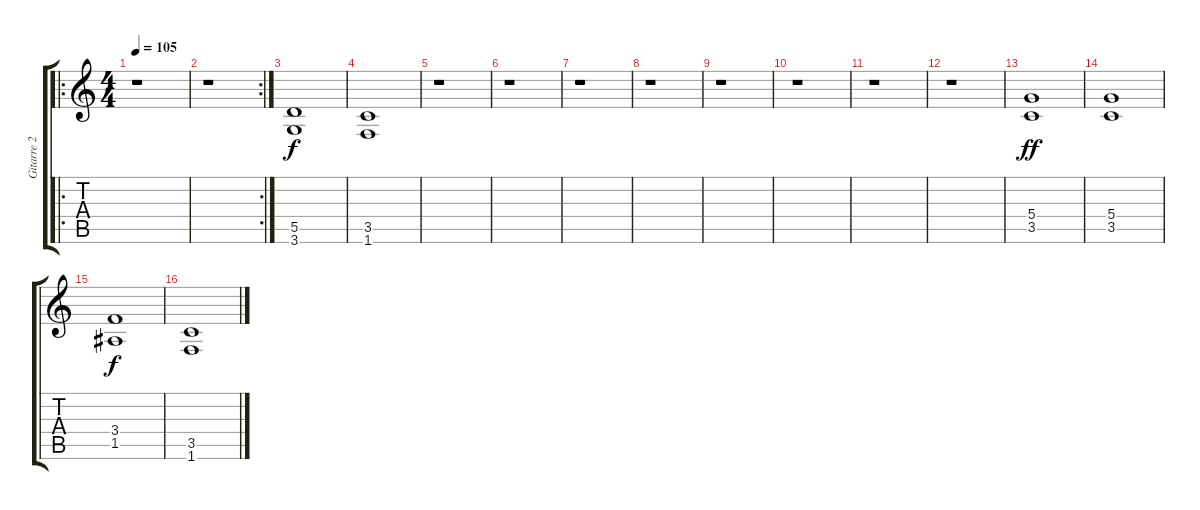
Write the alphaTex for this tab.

\track ("Gitarre 2" "Gitarre 2") {instrument distortionguitar}
\staff {score tabs}
\tuning (E4 B3 G3 D3 A2 E2) {hide}
\ro
\ts (4 4)
\tempo 105
\clef g2
\ks c
r.1{dy f} |
\rc 2
r.1 |
(5.5 3.6).1 |
(3.5 1.6).1 |
r.1 |
r.1 |
r.1 |
r.1 |
r.1 |
r.1 |
r.1 |
r.1 |
(5.4 3.5).1{dy ff} |
(5.4 3.5).1 |
(3.4 1.5).1{dy f} |
(3.5 1.6).1
